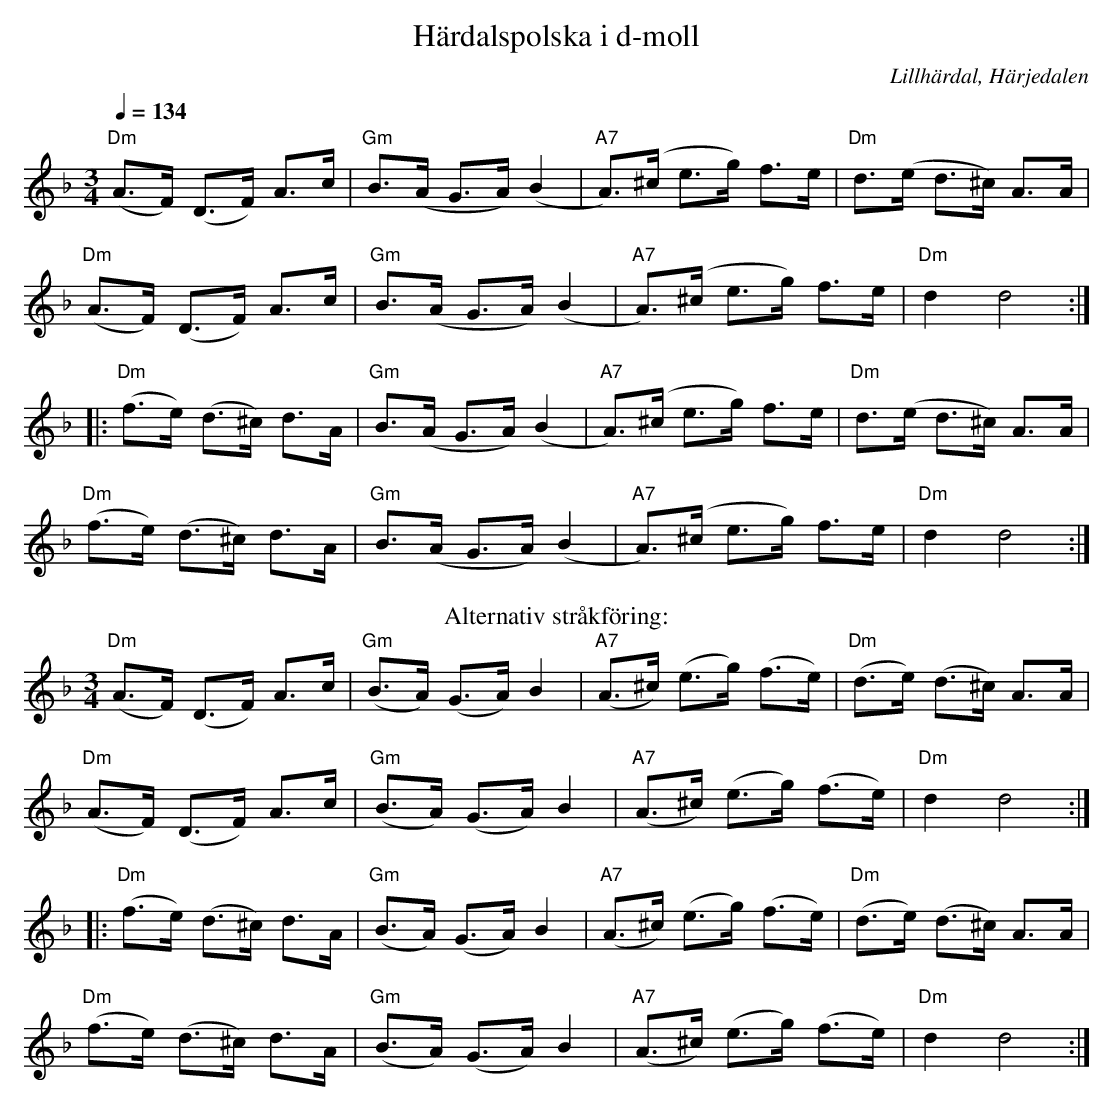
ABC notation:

X:1
T:Härdalspolska i d-moll
O:Lillhärdal, Härjedalen
M:3/4
L:1/8
Q:1/4=134
K:Dm
"Dm"(A>F) (D>F) A>c|"Gm"B>(A G>A) (B2|"A7"A>)(^c e>g) f>e|"Dm"d>(e d>^c) A>A|!
"Dm"(A>F) (D>F) A>c|"Gm"B>(A G>A) (B2|"A7"A>)(^c e>g) f>e|"Dm"d2 d4::!
"Dm"(f>e) (d>^c) d>A|"Gm"B>(A G>A) (B2|"A7"A>)(^c e>g) f>e|"Dm"d>(e d>^c) A>A|!
"Dm"(f>e) (d>^c) d>A|"Gm"B>(A G>A) (B2|"A7"A>)(^c e>g) f>e|"Dm"d2 d4:|}
T:Alternativ stråkföring:
"Dm"(A>F) (D>F) A>c|"Gm"(B>A) (G>A) B2|"A7"(A>^c) (e>g) (f>e)|"Dm"(d>e) (d>^c) A>A|!
"Dm"(A>F) (D>F) A>c|"Gm"(B>A) (G>A) B2|"A7"(A>^c) (e>g) (f>e)|"Dm"d2 d4::!
"Dm"(f>e) (d>^c) d>A|"Gm"(B>A) (G>A) B2|"A7"(A>^c) (e>g) (f>e)|"Dm"(d>e) (d>^c) A>A|!
"Dm"(f>e) (d>^c) d>A|"Gm"(B>A) (G>A) B2|"A7"(A>^c) (e>g) (f>e)|"Dm"d2 d4:|}
